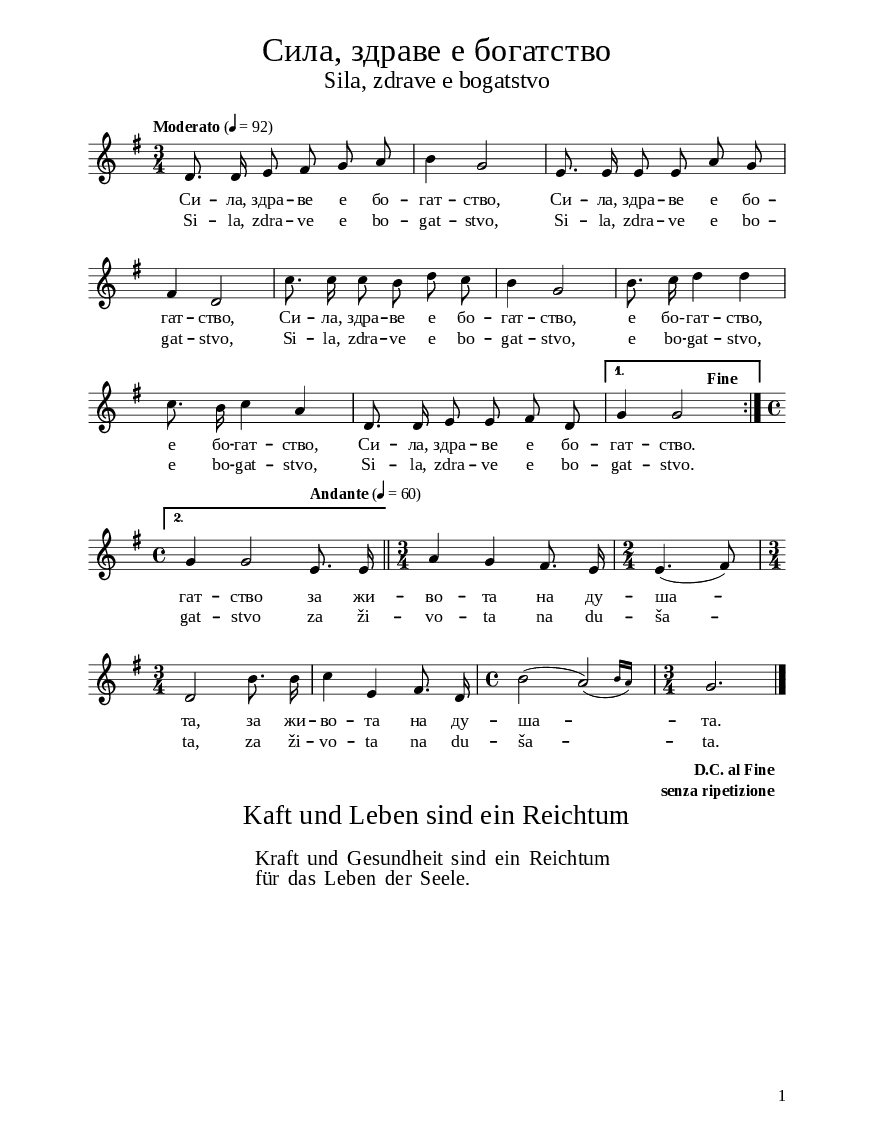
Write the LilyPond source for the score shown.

\version "2.24.2"

% include paper part and global functions
\include "include/globals.ily"

\bookpart {
  \label #'ref112_1
  \tocItem \markup "Сила, здраве е богатство – Sila, zdrave e bogatstvo"
  \include "include/bookpart-paper.ily"
  \score {
    \include "include/score-layout.ily"


   \new Voice \relative c' {
      \clef treble
      \key g \major
      \time 3/4
      \tempoFunc "Moderato" 4 "92"
      \autoBeamOff

      \repeat volta 2 {
        d8. d16 e8 fis8 g8 a8 | b4 g2 | e8. e16 e8 e8 a8 g8 | \break



        fis4 d2 |  c'8. c16 c8 b8 d8 c8 | b4 g2 | b8. c16 d4 d4 | \break

        c8. b16 c4 a4 |    d,8. d16 e8 e8 fis8 d8
      } \alternative {
        { | g4 \tempo "         Fine" g2 | \break }
        { \time 4/4 g4 g2 

        \override Score.MetronomeMark.outside-staff-priority = #599
        %\override Score.MetronomeMark.X-extent=#'(-4.5 . 0)
        \tempoFunc "Andante" 4 "60"
        
        e8. e16 }
      }

      \bar "||" \time 3/4  a4 g4 fis8. e16 


      \time 2/4  e4. ( fis8 ) \break

      | \time 3/4  d2 b'8. b16 | c4 e,4 fis8. d16 | \time 4/4  b'2 ( \afterGrace a2 ) ({ b16[ a] )} |
      \time 3/4  |
      g2. \bar "|."


    }



    \addlyrics {
      Си -- ла,
      здра -- ве е бо -- гат -- ство, Си -- ла, здра --
      ве е бо -- гат -- ство, Си -- ла, здра -- ве е
      бо -- гат -- ство, е "бо-" -- гат -- ство, е бо --
      гат -- ство, Си -- ла, здра -- ве е бо -- гат --
      ство. гат -- ство за жи -- во -- та на ду -- ша
      -- та, за жи -- во -- та на ду -- ша -- та.
    }

    \addlyrics {
      Si -- la,
      zdra -- ve e bo -- gat -- stvo, Si -- la, zdra --
      ve e bo -- gat -- stvo, Si -- la, zdra -- ve e
      bo -- gat -- stvo, e bo -- gat -- stvo, e bo --
      gat -- stvo, Si -- la, zdra -- ve e bo -- gat --
      stvo. gat -- stvo za ži -- vo -- ta na du -- ša
      -- ta, za ži -- vo -- ta na du -- ša -- ta.
    }

    \header {
      title = \titleFunc "Сила, здраве е богатство" "Sila, zdrave e bogatstvo"
    }

    \midi{}

  } % score

  \markup \dc-two "D.C. al Fine" "senza ripetizione"
  

  % include foreign translation(s) of the song


  \version "2.24.0"

\markup \fill-line { \fontsize #deTitleFontSize "Kaft und Leben sind ein Reichtum" }
\markup \null
\markup \null
\markup \fontsize #deCoupletFontSize {
  \hspace #16
  \override #`(baseline-skip . ,deCoupletBaselineSkip)

  \column {
      \line {  Kraft und Gesundheit sind ein Reichtum}
             \line { für das Leben der Seele. }



    }


}


} % bookpart
